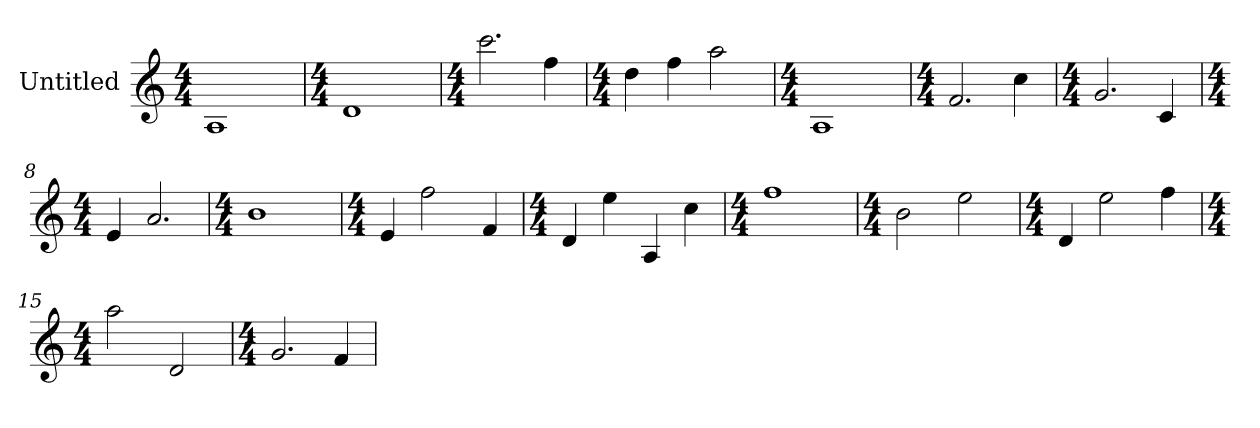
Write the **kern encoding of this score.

**kern
*part1
*staff1
*I"Untitled
*k[]
*C:
*M4/4
=1
1A
=2
*k[]
*C:
*M4/4
1d
=3
*k[]
*C:
*M4/4
!LO:N:vis=2.
2ccc
4ff
=4
*k[]
*C:
*M4/4
4dd
4ff
2aa
=5
*k[]
*C:
*M4/4
1A
=6
*k[]
*C:
*M4/4
!LO:N:vis=2.
2f
4cc
=7
*k[]
*C:
*M4/4
!LO:N:vis=2.
2g
4c
=8
*k[]
*C:
*M4/4
4e
!LO:N:vis=2.
2a
=9
*k[]
*C:
*M4/4
1b
=10
*k[]
*C:
*M4/4
4e
2ff
4f
=11
*k[]
*C:
*M4/4
4d
4ee
4A
4cc
=12
*k[]
*C:
*M4/4
1ff
=13
*k[]
*C:
*M4/4
2b
2ee
=14
*k[]
*C:
*M4/4
4d
2ee
4ff
=15
*k[]
*C:
*M4/4
2aa
2d
=16
*k[]
*C:
*M4/4
!LO:N:vis=2.
2g
4f
=
*-
